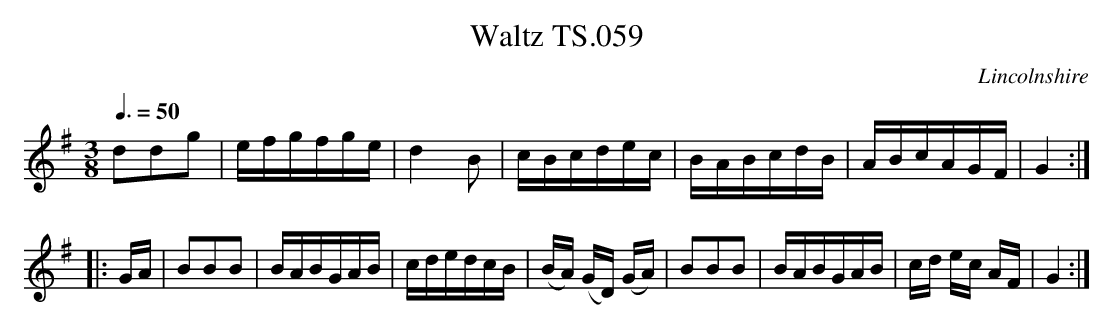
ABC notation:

X:1
T:Waltz TS.059
L:1/16
M:3/8
O:Lincolnshire
Q:3/8=50
K:G
d2d2g2|efgfge|d4B2|cBcdec|BABcdB|ABcAGF|G4:|
|:GA|B2B2B2|BABGAB|cdedcB|(BA) (GD) (GA)|B2B2B2|BABGAB|cd ec AF|G4:|]
